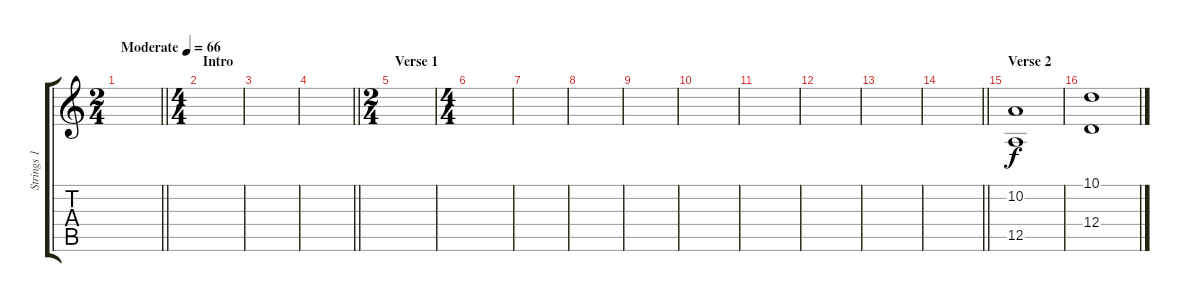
\track ("Strings 1" "Strings 1") {instrument stringensemble2}
\staff {score tabs}
\tuning (E4 B3 G3 D3 A2 E2) {hide}
\ts (2 4)
\tempo (66 "Moderate")
\clef g2
\barLineRight lightlight
\ks c
|
\ts (4 4)
\section ("" "Intro")
|
|
\barLineRight lightlight
|
\ts (2 4)
\section ("" "Verse 1")
|
\ts (4 4)
|
|
|
|
|
|
|
|
\barLineRight lightlight
|
\section ("" "Verse 2")
(10.2 12.5).1 |
(10.1 12.4).1
